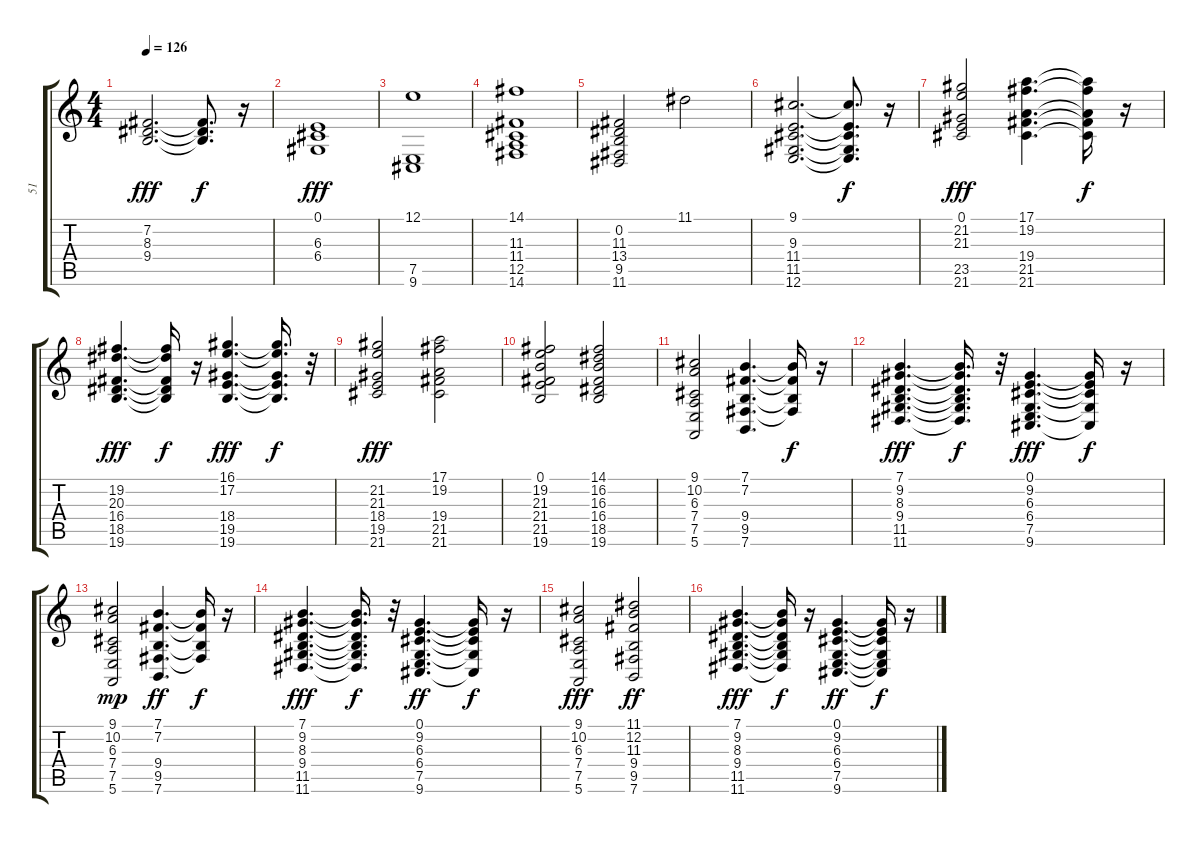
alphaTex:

\track ("51" "51") {instrument synthstrings1}
\staff {score tabs}
\tuning (E4 B3 G3 D3 A2 E2) {hide}
\ts (4 4)
\tempo 126
\clef g2
\ks c
(7.2 8.3 9.4).2{d dy fff} (7.2{t} 8.3{t} 9.4{t}).8{d dy f} r.16 |
(0.1 6.3 6.4).1{dy fff} |
(12.1 7.5 9.6).1 |
(14.1 11.3 11.4 12.5 14.6).1 |
(0.2 11.3 13.4 9.5 11.6).2 11.1.2 |
(9.1 9.3 11.4 11.5 12.6).2{d} (9.1{t} 9.3{t} 11.4{t} 11.5{t} 12.6{t}).8{d dy f} r.16 |
(0.1 21.2 21.3 23.5 21.6).2{dy fff} (17.1 19.2 19.4 21.5 21.6).4{d} (17.1{t} 19.2{t} 19.4{t} 21.5{t} 21.6{t}).16{dy f} r.16 |
(19.2 20.3 16.4 18.5 19.6).4{d dy fff} (19.2{t} 20.3{t} 16.4{t} 18.5{t} 19.6{t}).16{dy f} r.16 (16.1 17.2 18.4 19.5 19.6).4{d dy fff} (16.1{t} 17.2{t} 18.4{t} 19.5{t} 19.6{t}).16{d dy f} r.32 |
(21.2 21.3 18.4 19.5 21.6).2{dy fff} (17.1 19.2 19.4 21.5 21.6).2 |
(0.1 19.2 21.3 21.4 21.5 19.6).2 (14.1 16.2 16.3 16.4 18.5 19.6).2 |
(9.1 10.2 6.3 7.4 7.5 5.6).2 (7.1 7.2 9.4 9.5 7.6).4{d} (7.1{t} 7.2{t} 9.4{t} 9.5{t}).16{dy f} r.16 |
(7.1 9.2 8.3 9.4 11.5 11.6).4{d dy fff} (7.1{t} 9.2{t} 8.3{t} 9.4{t} 11.5{t} 11.6{t}).16{d dy f} r.32 (0.1 9.2 6.3 6.4 7.5 9.6).4{d dy fff} (0.1{t} 9.2{t} 6.3{t} 6.4{t} 9.6{t}).16{dy f} r.16 |
(9.1 10.2 6.3 7.4 7.5 5.6).2{dy mp} (7.1 7.2 9.4 9.5 7.6).4{d dy ff} (7.1{t} 7.2{t} 9.4{t} 9.5{t}).16{dy f} r.16 |
(7.1 9.2 8.3 9.4 11.5 11.6).4{d dy fff} (7.1{t} 9.2{t} 8.3{t} 9.4{t} 11.5{t} 11.6{t}).16{d dy f} r.32 (0.1 9.2 6.3 6.4 7.5 9.6).4{d dy ff} (0.1{t} 9.2{t} 6.3{t} 6.4{t} 9.6{t}).16{dy f} r.16 |
(9.1 10.2 6.3 7.4 7.5 5.6).2{dy fff} (11.1 12.2 11.3 9.4 9.5 7.6).2{dy ff} |
(7.1 9.2 8.3 9.4 11.5 11.6).4{d dy fff} (7.1{t} 9.2{t} 8.3{t} 9.4{t} 11.5{t} 11.6{t}).16{dy f} r.16 (0.1 9.2 6.3 6.4 7.5 9.6).4{d dy ff} (0.1{t} 9.2{t} 6.3{t} 6.4{t} 7.5{t} 9.6{t}).16{dy f} r.16
